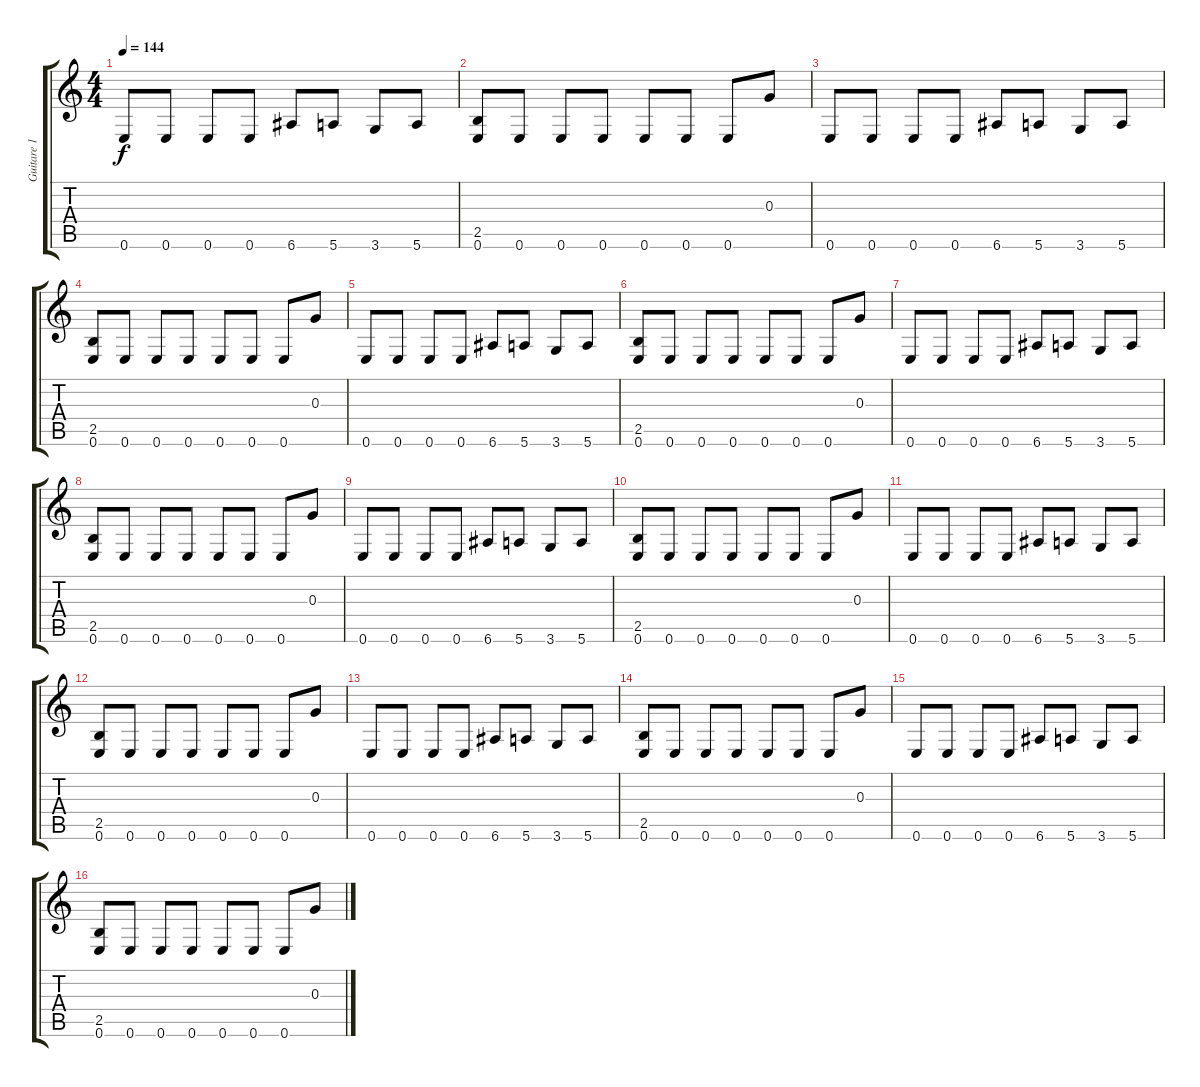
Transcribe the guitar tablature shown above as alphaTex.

\track ("Guitare 1" "Guitare 1") {instrument distortionguitar}
\staff {score tabs}
\tuning (E4 B3 G3 D3 A2 E2) {hide}
\ts (4 4)
\tempo 144
\clef g2
\ks c
0.6.8{dy f} 0.6.8 0.6.8 0.6.8 6.6.8 5.6.8 3.6.8 5.6.8 |
(2.5 0.6).8 0.6.8 0.6.8 0.6.8 0.6.8 0.6.8 0.6.8 0.3.8 |
0.6.8 0.6.8 0.6.8 0.6.8 6.6.8 5.6.8 3.6.8 5.6.8 |
(2.5 0.6).8 0.6.8 0.6.8 0.6.8 0.6.8 0.6.8 0.6.8 0.3.8 |
0.6.8 0.6.8 0.6.8 0.6.8 6.6.8 5.6.8 3.6.8 5.6.8 |
(2.5 0.6).8 0.6.8 0.6.8 0.6.8 0.6.8 0.6.8 0.6.8 0.3.8 |
0.6.8 0.6.8 0.6.8 0.6.8 6.6.8 5.6.8 3.6.8 5.6.8 |
(2.5 0.6).8 0.6.8 0.6.8 0.6.8 0.6.8 0.6.8 0.6.8 0.3.8 |
0.6.8 0.6.8 0.6.8 0.6.8 6.6.8 5.6.8 3.6.8 5.6.8 |
(2.5 0.6).8 0.6.8 0.6.8 0.6.8 0.6.8 0.6.8 0.6.8 0.3.8 |
0.6.8 0.6.8 0.6.8 0.6.8 6.6.8 5.6.8 3.6.8 5.6.8 |
(2.5 0.6).8 0.6.8 0.6.8 0.6.8 0.6.8 0.6.8 0.6.8 0.3.8 |
0.6.8 0.6.8 0.6.8 0.6.8 6.6.8 5.6.8 3.6.8 5.6.8 |
(2.5 0.6).8{volume 12} 0.6.8 0.6.8 0.6.8 0.6.8 0.6.8 0.6.8 0.3.8 |
0.6.8{volume 11} 0.6.8 0.6.8 0.6.8 6.6.8 5.6.8 3.6.8 5.6.8 |
(2.5 0.6).8{volume 10} 0.6.8 0.6.8 0.6.8 0.6.8 0.6.8 0.6.8 0.3.8
